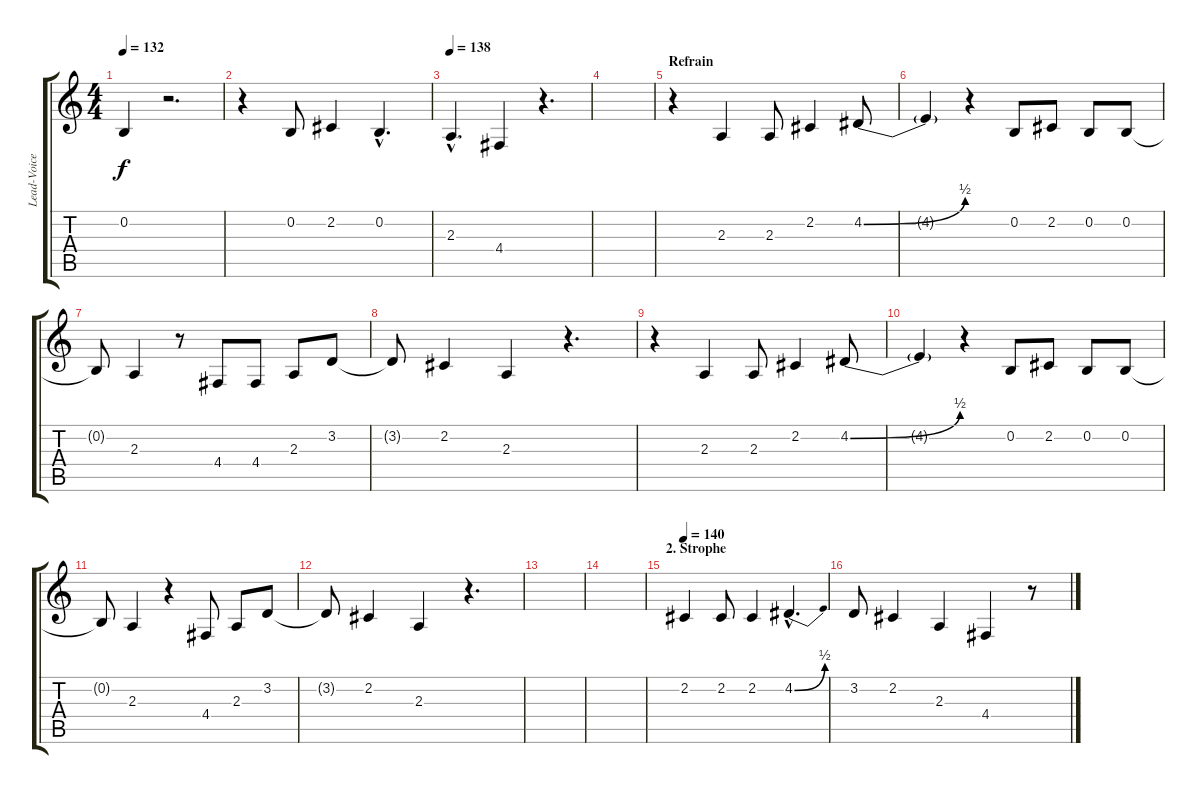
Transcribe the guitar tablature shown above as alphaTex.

\track ("Lead-Voice (Farin)" "Lead-Voice") {instrument trombone}
\staff {score tabs}
\tuning (E4 B3 G3 D3 A2 E2) {hide}
\ts (4 4)
\tempo 132
\clef g2
\ks c
0.2{t}.4{dy f} r.2{d} |
r.4 0.2.8 2.2.4 0.2{hac}.4{d} |
\tempo 138
2.3{hac}.4{d} 4.4.4 r.4{d} |
|
\section ("" "Refrain")
r.4 2.3.4 2.3.8 2.2.4 4.2{be (bend 0 0 60 2)}.8 |
4.2{t}.4 r.4 0.2.8 2.2.8 0.2.8 0.2.8 |
0.2{t}.8 2.3.4 r.8 4.4.8 4.4.8 2.3.8 3.2.8 |
3.2{t}.8 2.2.4 2.3.4 r.4{d} |
r.4 2.3.4 2.3.8 2.2.4 4.2{be (bend 0 0 60 2)}.8 |
4.2{t}.4 r.4 0.2.8 2.2.8 0.2.8 0.2.8 |
0.2{t}.8 2.3.4 r.4 4.4.8 2.3.8 3.2.8 |
3.2{t}.8 2.2.4 2.3.4 r.4{d} |
|
|
\section ("" "2. Strophe")
\tempo 140
2.2.4 2.2.8 2.2.4 4.2{be (bend 0 0 60 2) hac}.4{d} |
3.2.8 2.2.4 2.3.4 4.4.4 r.8
